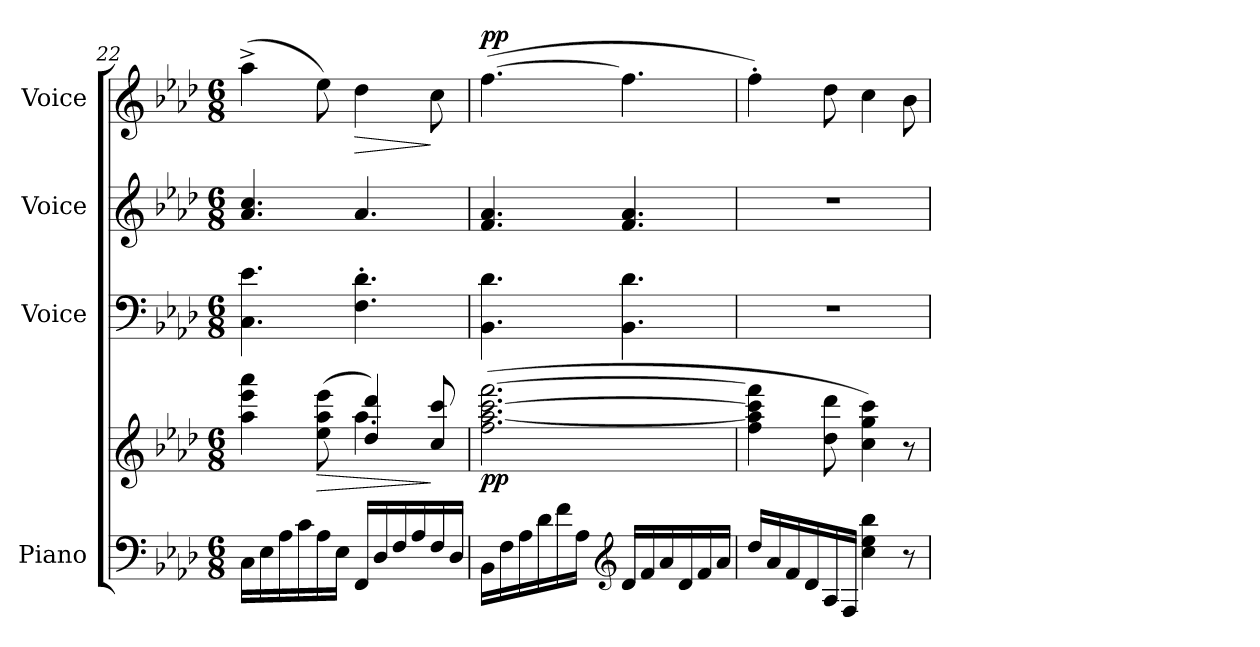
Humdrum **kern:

**kern	**kern	**dynam	**kern	**kern	**kern	**dynam
*part4	*part4	*part4	*part3	*part2	*part1	*part1
*staff5	*staff4	*staff4/5	*staff3	*staff2	*staff1	*staff1
*I"Piano	*	*	*I"Voice	*I"Voice	*I"Voice	*
*I'Piano	*	*	*I'Voice	*I'Voice	*I'Voice	*
*clefF4	*clefG2	*	*clefF4	*clefG2	*clefG2	*
*k[b-e-a-d-]	*k[b-e-a-d-]	*	*k[b-e-a-d-]	*k[b-e-a-d-]	*k[b-e-a-d-]	*
*M6/8	*M6/8	*	*M6/8	*M6/8	*M6/8	*
=22	=22	=22	=22	=22	=22	=22
*	*^	*	*	*	*	*
16C\LL	4aa-\ 4eee-\ 4aaa-\	4.ryy	.	4.C\ 4.e-\	4.a-/ 4.cc/	(>4aa-^>\	.
16E-\	.	.	.	.	.	.	.
16A-\	.	.	.	.	.	.	.
16c\	.	.	.	.	.	.	.
!	!	!	!LO:HP:b	!	!	!	!
16A-\	(>8ee-\ 8aa-\ 8eee-\	.	>	.	.	8ee-\)	.
16E-\JJ	.	.	.	.	.	.	.
!	!	!	!	!	!	!	!LO:HP:b
16FF/LL	4.aa-\	4dd-/ 4ddd-/)	.	4.F\'> 4.d-\'>	4.a-/	4dd-\	>
16D-/	.	.	.	.	.	.	.
16F/	.	.	.	.	.	.	.
16A-/	.	.	.	.	.	.	.
16F/	.	8cc/ 8ccc/	]	.	.	8cc\	]
16D-/JJ	.	.	.	.	.	.	.
*	*v	*v	*	*	*	*	*
!!LO:LB:g=z
=23	=23	=23	=23	=23	=23	=23
!	!	!LO:DY:b	!	!	!	!LO:DY:a
16BB-\LL	(>2.ff\ [>2.aa-\ [>2.ccc\ [>2.fff\	pp	4.BB-\ 4.d-\	4.f/ 4.a-/	(>[>4.ff\	pp
16F\	.	.	.	.	.	.
16A-\	.	.	.	.	.	.
16d-\	.	.	.	.	.	.
16f\	.	.	.	.	.	.
16A-\JJ	.	.	.	.	.	.
*clefG2	*	*	*	*	*	*
16d-/LL	.	.	4.BB-\ 4.d-\	4.f/ 4.a-/	4.ff\]	.
16f/	.	.	.	.	.	.
16a-/	.	.	.	.	.	.
16d-/	.	.	.	.	.	.
16f/	.	.	.	.	.	.
16a-/JJ	.	.	.	.	.	.
=24	=24	=24	=24	=24	=24	=24
16dd-/LL	4ff\ 4aa-\] 4ccc\] 4fff\]	.	2.rF	2.rdd	4ff'<\)	.
16a-/	.	.	.	.	.	.
16f/	.	.	.	.	.	.
16d-/	.	.	.	.	.	.
16A-/	8dd-\ 8ddd-\	.	.	.	8dd-\	.
16F/JJ	.	.	.	.	.	.
4cc\ 4ee-\ 4bb-\	4cc\ 4gg\ 4ccc\)	.	.	.	4cc\	.
8r	8r	.	.	.	8b-\	.
=	=	=	=	=	=	=
*-	*-	*-	*-	*-	*-	*-
